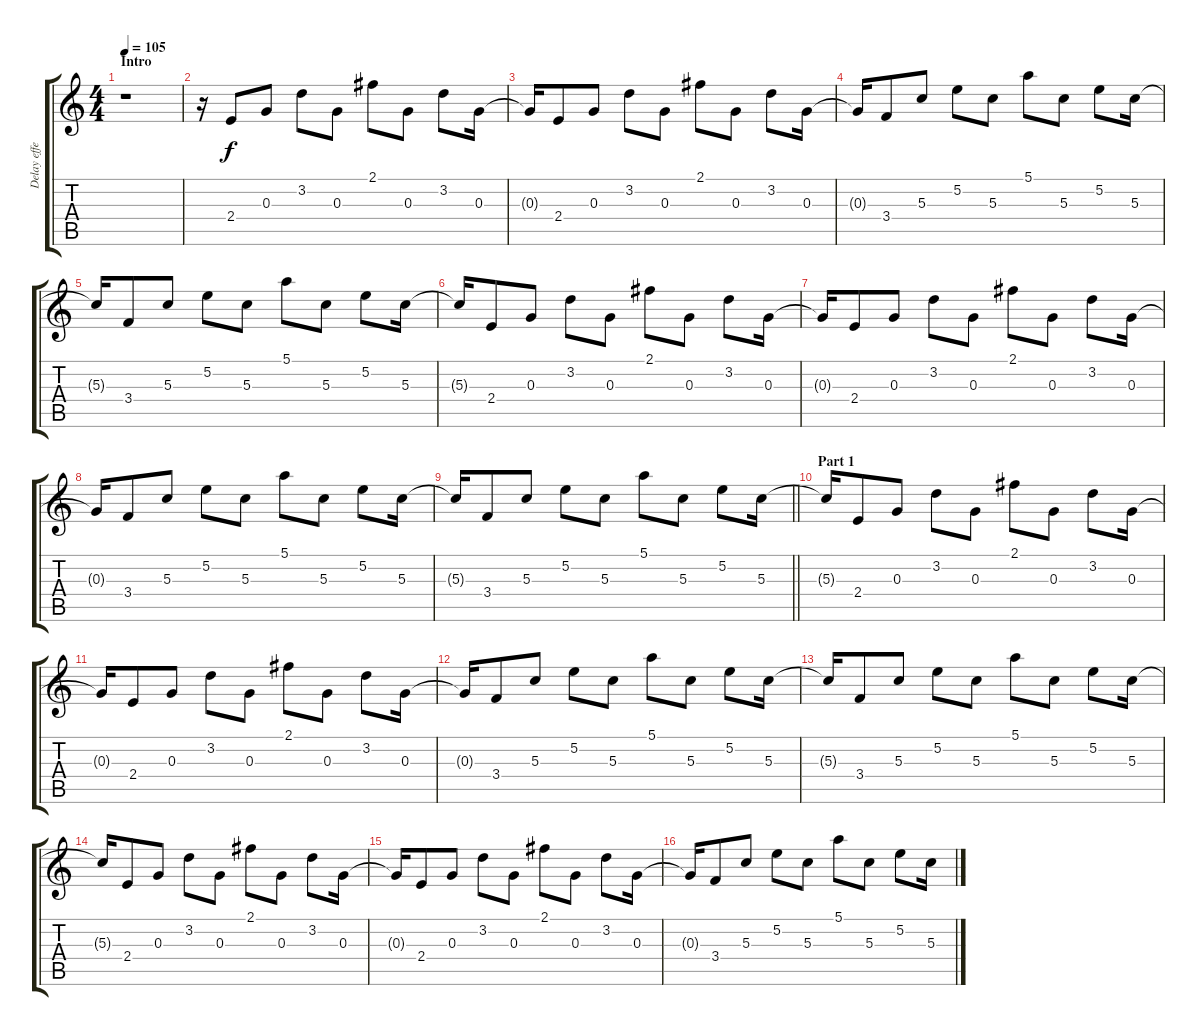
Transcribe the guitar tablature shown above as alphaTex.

\track ("Delay effect" "Delay effe") {instrument electricguitarclean}
\staff {score tabs}
\tuning (E4 B3 G3 D3 A2 E2) {hide}
\ts (4 4)
\section ("" "Intro")
\tempo 105
\clef g2
\ks c
r.1{dy f instrument electricguitarclean} |
r.16 2.4.8 0.3.8 3.2.8 0.3.8 2.1.8 0.3.8 3.2.8 0.3.16 |
0.3{t}.16 2.4.8 0.3.8 3.2.8 0.3.8 2.1.8 0.3.8 3.2.8 0.3.16 |
0.3{t}.16 3.4.8 5.3.8 5.2.8 5.3.8 5.1.8 5.3.8 5.2.8 5.3.16 |
5.3{t}.16 3.4.8 5.3.8 5.2.8 5.3.8 5.1.8 5.3.8 5.2.8 5.3.16 |
5.3{t}.16 2.4.8 0.3.8 3.2.8 0.3.8 2.1.8 0.3.8 3.2.8 0.3.16 |
0.3{t}.16 2.4.8 0.3.8 3.2.8 0.3.8 2.1.8 0.3.8 3.2.8 0.3.16 |
0.3{t}.16 3.4.8 5.3.8 5.2.8 5.3.8 5.1.8 5.3.8 5.2.8 5.3.16 |
\barLineRight lightlight
5.3{t}.16 3.4.8 5.3.8 5.2.8 5.3.8 5.1.8 5.3.8 5.2.8 5.3.16 |
\section ("" "Part 1")
5.3{t}.16 2.4.8 0.3.8 3.2.8 0.3.8 2.1.8 0.3.8 3.2.8 0.3.16 |
0.3{t}.16 2.4.8 0.3.8 3.2.8 0.3.8 2.1.8 0.3.8 3.2.8 0.3.16 |
0.3{t}.16 3.4.8 5.3.8 5.2.8 5.3.8 5.1.8 5.3.8 5.2.8 5.3.16 |
5.3{t}.16 3.4.8 5.3.8 5.2.8 5.3.8 5.1.8 5.3.8 5.2.8 5.3.16 |
5.3{t}.16 2.4.8 0.3.8 3.2.8 0.3.8 2.1.8 0.3.8 3.2.8 0.3.16 |
0.3{t}.16 2.4.8 0.3.8 3.2.8 0.3.8 2.1.8 0.3.8 3.2.8 0.3.16 |
0.3{t}.16 3.4.8 5.3.8 5.2.8 5.3.8 5.1.8 5.3.8 5.2.8 5.3.16
